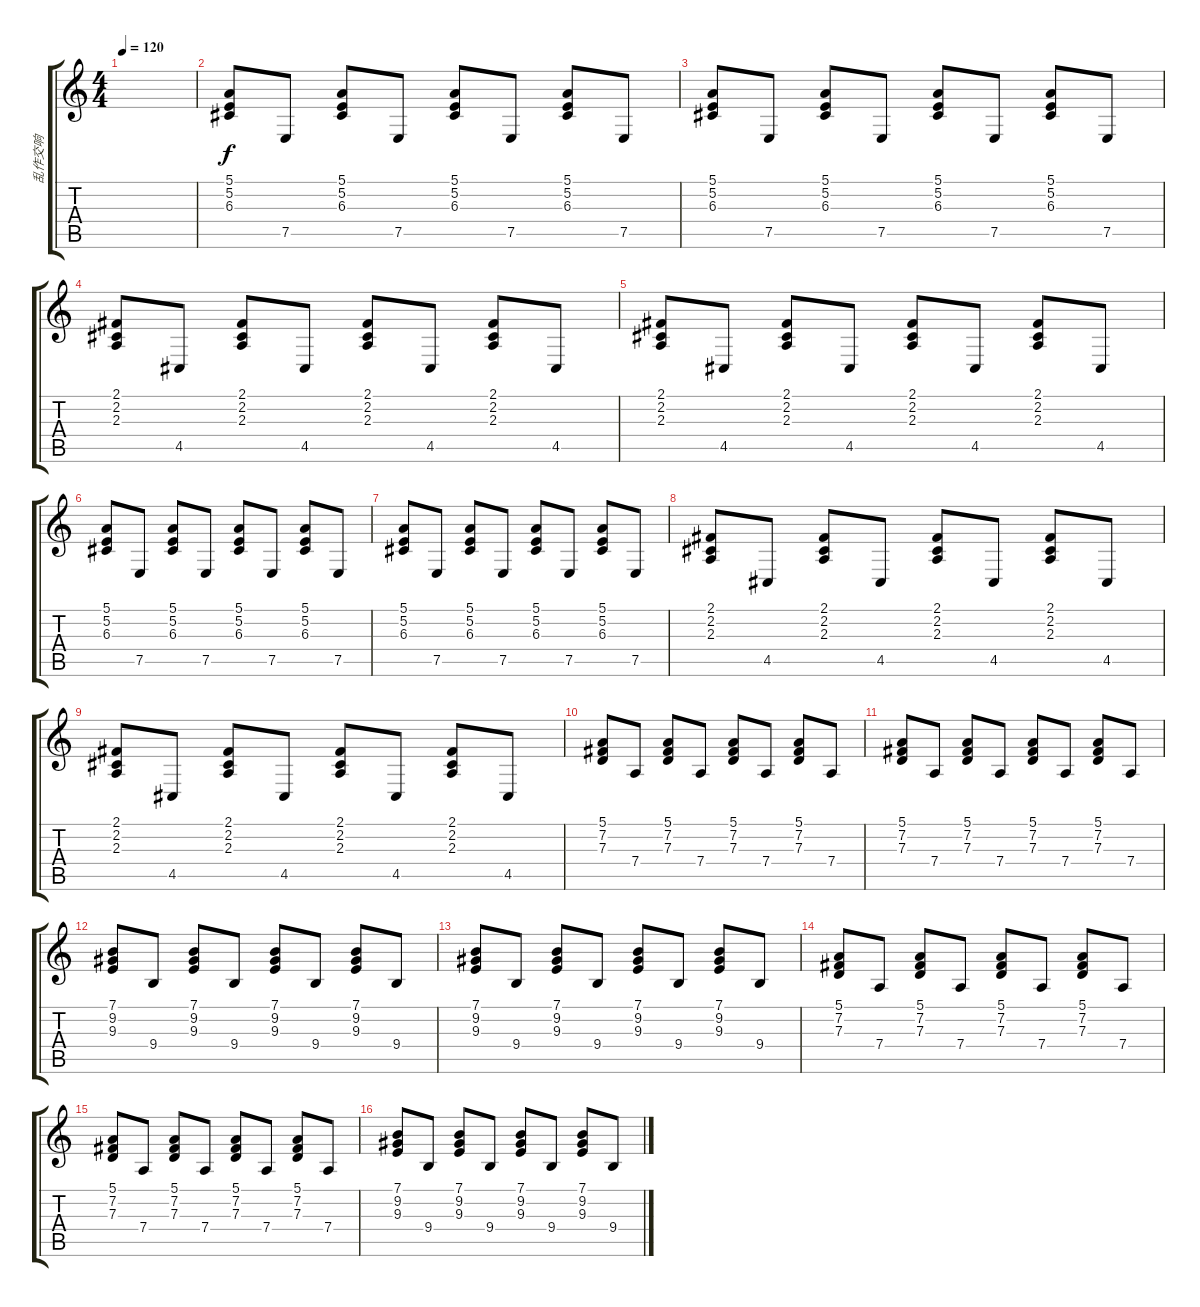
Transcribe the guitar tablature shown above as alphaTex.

\track ("乱作交响" "乱作交响") {instrument violin}
\staff {score tabs}
\tuning (E4 B3 G3 D3 A2 E2) {hide}
\ts (4 4)
\tempo 120
\clef g2
\ks c
|
(5.1 5.2 6.3).8 7.5.8 (5.1 5.2 6.3).8 7.5.8 (5.1 5.2 6.3).8 7.5.8 (5.1 5.2 6.3).8 7.5.8 |
(5.1 5.2 6.3).8 7.5.8 (5.1 5.2 6.3).8 7.5.8 (5.1 5.2 6.3).8 7.5.8 (5.1 5.2 6.3).8 7.5.8 |
(2.1 2.2 2.3).8 4.5.8 (2.1 2.2 2.3).8 4.5.8 (2.1 2.2 2.3).8 4.5.8 (2.1 2.2 2.3).8 4.5.8 |
(2.1 2.2 2.3).8 4.5.8 (2.1 2.2 2.3).8 4.5.8 (2.1 2.2 2.3).8 4.5.8 (2.1 2.2 2.3).8 4.5.8 |
(5.1 5.2 6.3).8 7.5.8 (5.1 5.2 6.3).8 7.5.8 (5.1 5.2 6.3).8 7.5.8 (5.1 5.2 6.3).8 7.5.8 |
(5.1 5.2 6.3).8 7.5.8 (5.1 5.2 6.3).8 7.5.8 (5.1 5.2 6.3).8 7.5.8 (5.1 5.2 6.3).8 7.5.8 |
(2.1 2.2 2.3).8 4.5.8 (2.1 2.2 2.3).8 4.5.8 (2.1 2.2 2.3).8 4.5.8 (2.1 2.2 2.3).8 4.5.8 |
(2.1 2.2 2.3).8 4.5.8 (2.1 2.2 2.3).8 4.5.8 (2.1 2.2 2.3).8 4.5.8 (2.1 2.2 2.3).8 4.5.8 |
(5.1 7.2 7.3).8 7.4.8 (5.1 7.2 7.3).8 7.4.8 (5.1 7.2 7.3).8 7.4.8 (5.1 7.2 7.3).8 7.4.8 |
(5.1 7.2 7.3).8 7.4.8 (5.1 7.2 7.3).8 7.4.8 (5.1 7.2 7.3).8 7.4.8 (5.1 7.2 7.3).8 7.4.8 |
(7.1 9.2 9.3).8 9.4.8 (7.1 9.2 9.3).8 9.4.8 (7.1 9.2 9.3).8 9.4.8 (7.1 9.2 9.3).8 9.4.8 |
(7.1 9.2 9.3).8 9.4.8 (7.1 9.2 9.3).8 9.4.8 (7.1 9.2 9.3).8 9.4.8 (7.1 9.2 9.3).8 9.4.8 |
(5.1 7.2 7.3).8 7.4.8 (5.1 7.2 7.3).8 7.4.8 (5.1 7.2 7.3).8 7.4.8 (5.1 7.2 7.3).8 7.4.8 |
(5.1 7.2 7.3).8 7.4.8 (5.1 7.2 7.3).8 7.4.8 (5.1 7.2 7.3).8 7.4.8 (5.1 7.2 7.3).8 7.4.8 |
(7.1 9.2 9.3).8 9.4.8 (7.1 9.2 9.3).8 9.4.8 (7.1 9.2 9.3).8 9.4.8 (7.1 9.2 9.3).8 9.4.8
